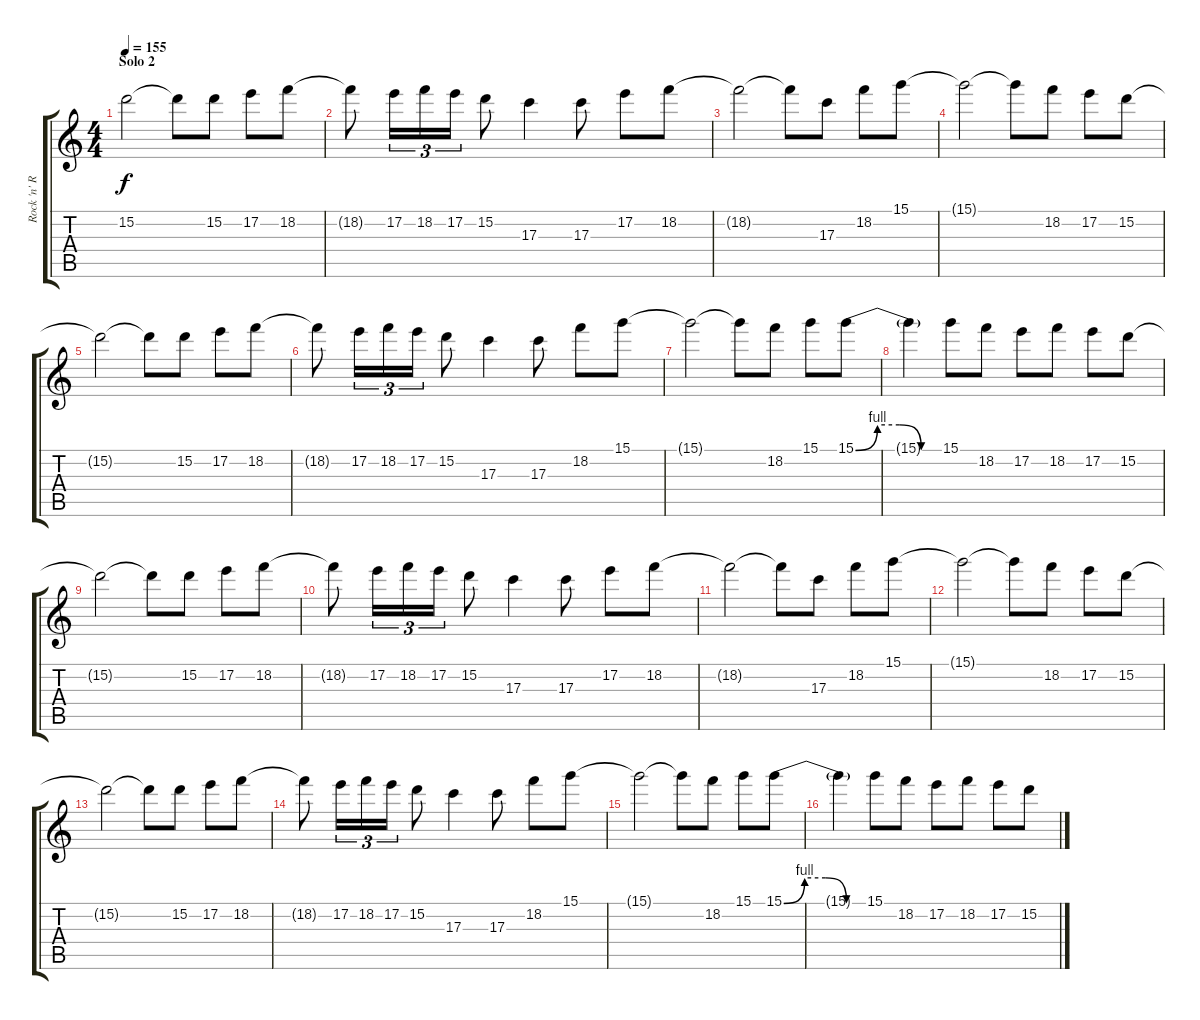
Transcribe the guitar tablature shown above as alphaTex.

\track ("Rock 'n' Rolf" "Rock 'n' R") {instrument distortionguitar}
\staff {score tabs}
\tuning (E4 B3 G3 D3 A2 E2) {hide}
\ts (4 4)
\section ("" "Solo 2")
\tempo 155
\clef g2
\ks c
15.2.2{dy f} 15.2{t}.8 15.2.8 17.2.8 18.2.8 |
18.2{t}.8 17.2.16{tu (3 2)} 18.2.16{tu (3 2)} 17.2.16{tu (3 2)} 15.2.8 17.3.4 17.3.8 17.2.8 18.2.8 |
18.2{t}.2 18.2{t}.8 17.3.8 18.2.8 15.1.8 |
15.1{t}.2 15.1{t}.8 18.2.8 17.2.8 15.2.8 |
15.2{t}.2 15.2{t}.8 15.2.8 17.2.8 18.2.8 |
18.2{t}.8 17.2.16{tu (3 2)} 18.2.16{tu (3 2)} 17.2.16{tu (3 2)} 15.2.8 17.3.4 17.3.8 18.2.8 15.1.8 |
15.1{t}.2 15.1{t}.8 18.2.8 15.1.8 15.1{be (custom 0 0 15 4 30 4 45 0 60 0)}.8 |
15.1{t}.4 15.1.8 18.2.8 17.2.8 18.2.8 17.2.8 15.2.8 |
15.2{t}.2 15.2{t}.8 15.2.8 17.2.8 18.2.8 |
18.2{t}.8 17.2.16{tu (3 2)} 18.2.16{tu (3 2)} 17.2.16{tu (3 2)} 15.2.8 17.3.4 17.3.8 17.2.8 18.2.8 |
18.2{t}.2 18.2{t}.8 17.3.8 18.2.8 15.1.8 |
15.1{t}.2 15.1{t}.8 18.2.8 17.2.8 15.2.8 |
15.2{t}.2 15.2{t}.8 15.2.8 17.2.8 18.2.8 |
18.2{t}.8 17.2.16{tu (3 2)} 18.2.16{tu (3 2)} 17.2.16{tu (3 2)} 15.2.8 17.3.4 17.3.8 18.2.8 15.1.8 |
15.1{t}.2 15.1{t}.8 18.2.8 15.1.8 15.1{be (custom 0 0 15 4 30 4 45 0 60 0)}.8 |
15.1{t}.4 15.1.8 18.2.8 17.2.8 18.2.8 17.2.8 15.2.8
